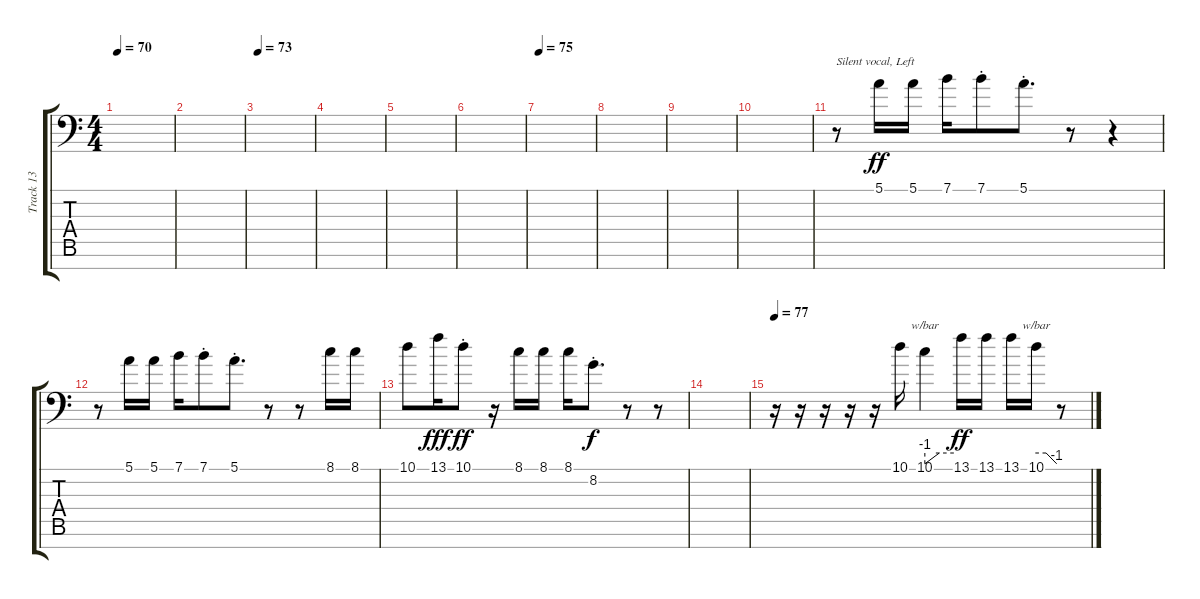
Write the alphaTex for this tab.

\track ("Track 13" "Track 13") {instrument lead2sawtooth}
\staff {score tabs}
\tuning (E4 B3 G3 D3 A2 E2 C-1) {hide}
\ts (4 4)
\tempo 70
\clef f4
\ks c
|
|
\tempo 73
|
|
|
|
\tempo 75
|
|
|
|
r.8{txt "Silent vocal, Left" volume 8 balance 0 instrument choiraahs} 5.1.16{dy ff} 5.1.16 7.1.16 7.1{st}.8 5.1{st}.8{d} r.8 r.4 |
r.8 5.1.16 5.1.16 7.1.16 7.1{st}.8 5.1{st}.8{d} r.8 r.8 8.1.16 8.1.16 |
10.1.8 13.1.16{dy fff} 10.1{st}.8{dy ff} r.16 8.1.16 8.1.16 8.1.16 8.2{st}.8{d dy f} r.8 r.8 |
|
\tempo 77
r.16 r.16 r.16 r.16 r.16 10.1.16 10.1.4{tbe (custom default 0 -4 30 0 60 0)} 13.1.16{dy ff} 13.1.16 13.1.16 10.1.16{tbe (custom default 0 0 29 0 60 -4)} r.8
